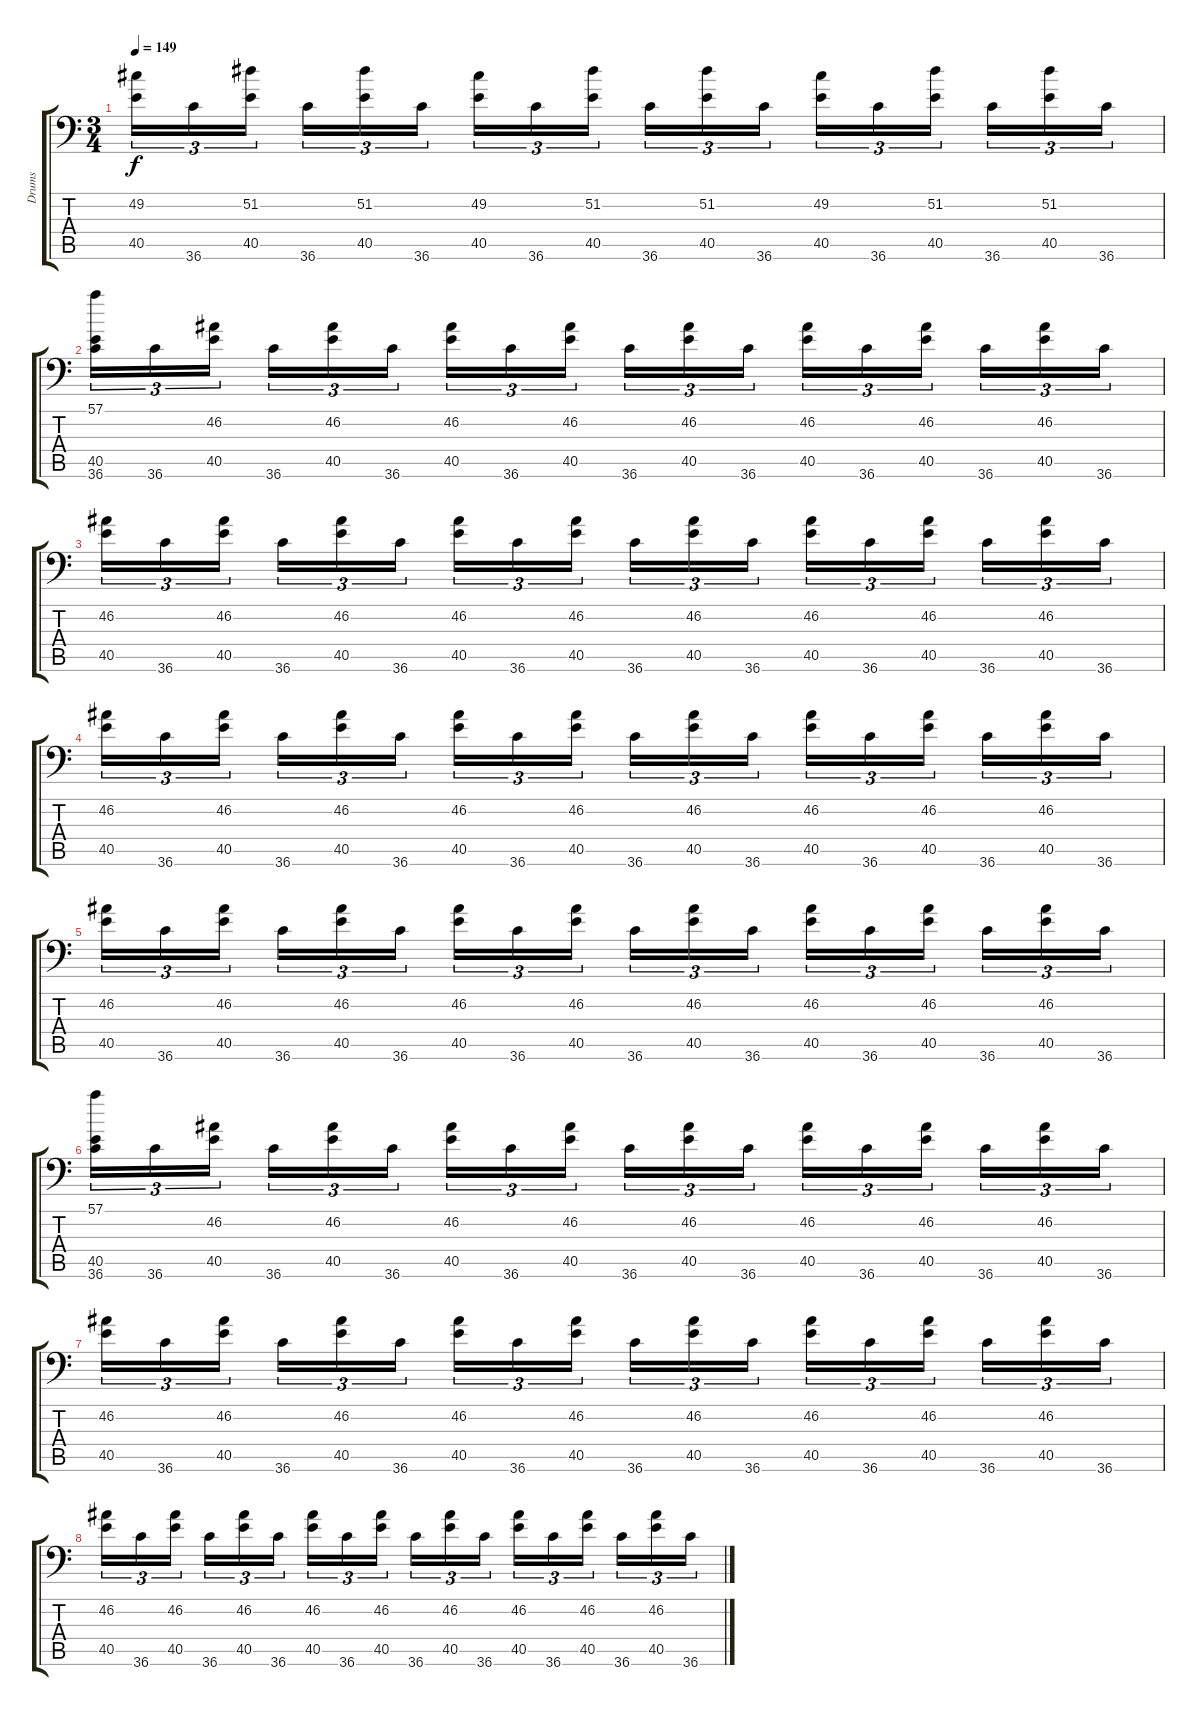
\track ("Drums" "Drums") {instrument acousticgrandpiano}
\staff {score tabs}
\tuning (C-1 C-1 C-1 C-1 C-1 C-1) {hide}
\ts (3 4)
\tempo 149
\clef f4
\ks c
(49.2 40.5).16{tu (3 2) dy f} 36.6.16{tu (3 2)} (51.2 40.5).16{tu (3 2)} 36.6.16{tu (3 2)} (51.2 40.5).16{tu (3 2)} 36.6.16{tu (3 2)} (49.2 40.5).16{tu (3 2)} 36.6.16{tu (3 2)} (51.2 40.5).16{tu (3 2)} 36.6.16{tu (3 2)} (51.2 40.5).16{tu (3 2)} 36.6.16{tu (3 2)} (49.2 40.5).16{tu (3 2)} 36.6.16{tu (3 2)} (51.2 40.5).16{tu (3 2)} 36.6.16{tu (3 2)} (51.2 40.5).16{tu (3 2)} 36.6.16{tu (3 2)} |
(57.1 40.5 36.6).16{tu (3 2)} 36.6.16{tu (3 2)} (46.2 40.5).16{tu (3 2)} 36.6.16{tu (3 2)} (46.2 40.5).16{tu (3 2)} 36.6.16{tu (3 2)} (46.2 40.5).16{tu (3 2)} 36.6.16{tu (3 2)} (46.2 40.5).16{tu (3 2)} 36.6.16{tu (3 2)} (46.2 40.5).16{tu (3 2)} 36.6.16{tu (3 2)} (46.2 40.5).16{tu (3 2)} 36.6.16{tu (3 2)} (46.2 40.5).16{tu (3 2)} 36.6.16{tu (3 2)} (46.2 40.5).16{tu (3 2)} 36.6.16{tu (3 2)} |
(46.2 40.5).16{tu (3 2)} 36.6.16{tu (3 2)} (46.2 40.5).16{tu (3 2)} 36.6.16{tu (3 2)} (46.2 40.5).16{tu (3 2)} 36.6.16{tu (3 2)} (46.2 40.5).16{tu (3 2)} 36.6.16{tu (3 2)} (46.2 40.5).16{tu (3 2)} 36.6.16{tu (3 2)} (46.2 40.5).16{tu (3 2)} 36.6.16{tu (3 2)} (46.2 40.5).16{tu (3 2)} 36.6.16{tu (3 2)} (46.2 40.5).16{tu (3 2)} 36.6.16{tu (3 2)} (46.2 40.5).16{tu (3 2)} 36.6.16{tu (3 2)} |
(46.2 40.5).16{tu (3 2)} 36.6.16{tu (3 2)} (46.2 40.5).16{tu (3 2)} 36.6.16{tu (3 2)} (46.2 40.5).16{tu (3 2)} 36.6.16{tu (3 2)} (46.2 40.5).16{tu (3 2)} 36.6.16{tu (3 2)} (46.2 40.5).16{tu (3 2)} 36.6.16{tu (3 2)} (46.2 40.5).16{tu (3 2)} 36.6.16{tu (3 2)} (46.2 40.5).16{tu (3 2)} 36.6.16{tu (3 2)} (46.2 40.5).16{tu (3 2)} 36.6.16{tu (3 2)} (46.2 40.5).16{tu (3 2)} 36.6.16{tu (3 2)} |
(46.2 40.5).16{tu (3 2)} 36.6.16{tu (3 2)} (46.2 40.5).16{tu (3 2)} 36.6.16{tu (3 2)} (46.2 40.5).16{tu (3 2)} 36.6.16{tu (3 2)} (46.2 40.5).16{tu (3 2)} 36.6.16{tu (3 2)} (46.2 40.5).16{tu (3 2)} 36.6.16{tu (3 2)} (46.2 40.5).16{tu (3 2)} 36.6.16{tu (3 2)} (46.2 40.5).16{tu (3 2)} 36.6.16{tu (3 2)} (46.2 40.5).16{tu (3 2)} 36.6.16{tu (3 2)} (46.2 40.5).16{tu (3 2)} 36.6.16{tu (3 2)} |
(57.1 40.5 36.6).16{tu (3 2)} 36.6.16{tu (3 2)} (46.2 40.5).16{tu (3 2)} 36.6.16{tu (3 2)} (46.2 40.5).16{tu (3 2)} 36.6.16{tu (3 2)} (46.2 40.5).16{tu (3 2)} 36.6.16{tu (3 2)} (46.2 40.5).16{tu (3 2)} 36.6.16{tu (3 2)} (46.2 40.5).16{tu (3 2)} 36.6.16{tu (3 2)} (46.2 40.5).16{tu (3 2)} 36.6.16{tu (3 2)} (46.2 40.5).16{tu (3 2)} 36.6.16{tu (3 2)} (46.2 40.5).16{tu (3 2)} 36.6.16{tu (3 2)} |
(46.2 40.5).16{tu (3 2)} 36.6.16{tu (3 2)} (46.2 40.5).16{tu (3 2)} 36.6.16{tu (3 2)} (46.2 40.5).16{tu (3 2)} 36.6.16{tu (3 2)} (46.2 40.5).16{tu (3 2)} 36.6.16{tu (3 2)} (46.2 40.5).16{tu (3 2)} 36.6.16{tu (3 2)} (46.2 40.5).16{tu (3 2)} 36.6.16{tu (3 2)} (46.2 40.5).16{tu (3 2)} 36.6.16{tu (3 2)} (46.2 40.5).16{tu (3 2)} 36.6.16{tu (3 2)} (46.2 40.5).16{tu (3 2)} 36.6.16{tu (3 2)} |
(46.2 40.5).16{tu (3 2)} 36.6.16{tu (3 2)} (46.2 40.5).16{tu (3 2)} 36.6.16{tu (3 2)} (46.2 40.5).16{tu (3 2)} 36.6.16{tu (3 2)} (46.2 40.5).16{tu (3 2)} 36.6.16{tu (3 2)} (46.2 40.5).16{tu (3 2)} 36.6.16{tu (3 2)} (46.2 40.5).16{tu (3 2)} 36.6.16{tu (3 2)} (46.2 40.5).16{tu (3 2)} 36.6.16{tu (3 2)} (46.2 40.5).16{tu (3 2)} 36.6.16{tu (3 2)} (46.2 40.5).16{tu (3 2)} 36.6.16{tu (3 2)}
